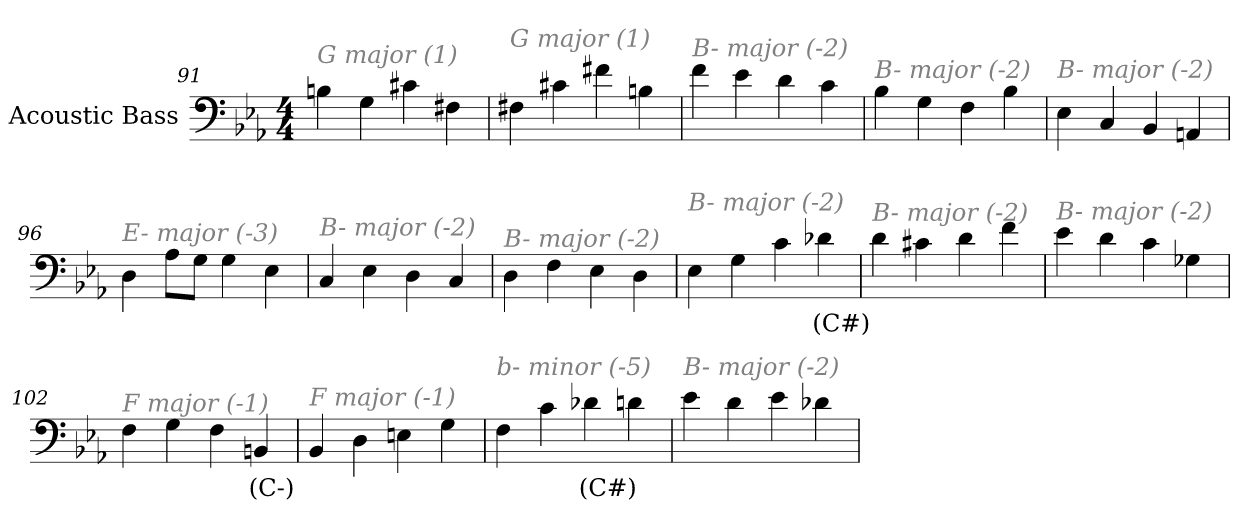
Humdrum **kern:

**kern	**text
*part1	*part1
*staff1	*staff1
*I"Acoustic Bass	*
*clefF4	*
*ITrd7c12	*
*k[b-e-a-]	*
*E-:	*
*M4/4	*
=91	=91
!LO:TX:i:color=#808080:t=G major (1)	!
4BBn	.
4GG	.
4C#X	.
4FF#X	.
=92	=92
!LO:TX:i:color=#808080:t=G major (1)	!
4FF#X	.
4C#X	.
4F#X	.
4BBn	.
=93	=93
!LO:TX:i:color=#808080:t=B- major (-2)	!
4F	.
4E-	.
4D	.
4C	.
=94	=94
!LO:TX:i:color=#808080:t=B- major (-2)	!
4BB-	.
4GG	.
4FF	.
4BB-	.
=95	=95
!LO:TX:i:color=#808080:t=B- major (-2)	!
4EE-	.
4CC	.
4BBB-	.
4AAAn	.
=96	=96
!LO:TX:i:color=#808080:t=E- major (-3)	!
4DD	.
8AA-L	.
8GGJ	.
4GG	.
4EE-	.
=97	=97
!LO:TX:i:color=#808080:t=B- major (-2)	!
4CC	.
4EE-	.
4DD	.
4CC	.
=98	=98
!LO:TX:i:color=#808080:t=B- major (-2)	!
4DD	.
4FF	.
4EE-	.
4DD	.
=99	=99
!LO:TX:i:color=#808080:t=B- major (-2)	!
4EE-	.
4GG	.
4C	.
4D-Xi	(C#)
=100	=100
!LO:TX:i:color=#808080:t=B- major (-2)	!
4D	.
4C#X	.
4D	.
4F	.
=101	=101
!LO:TX:i:color=#808080:t=B- major (-2)	!
4E-	.
4D	.
4C	.
4GG-X	.
=102	=102
!LO:TX:i:color=#808080:t=F major (-1)	!
4FF	.
4GG	.
4FF	.
4BBBni	(C-)
=103	=103
!LO:TX:i:color=#808080:t=F major (-1)	!
4BBB-	.
4DD	.
4EEn	.
4GG	.
=104	=104
!LO:TX:i:color=#808080:t=b- minor (-5)	!
4FF	.
4C	.
4D-Xi	(C#)
4D	.
=105	=105
!LO:TX:i:color=#808080:t=B- major (-2)	!
4E-	.
4D	.
4E-	.
4D-X	.
=	=
*-	*-
